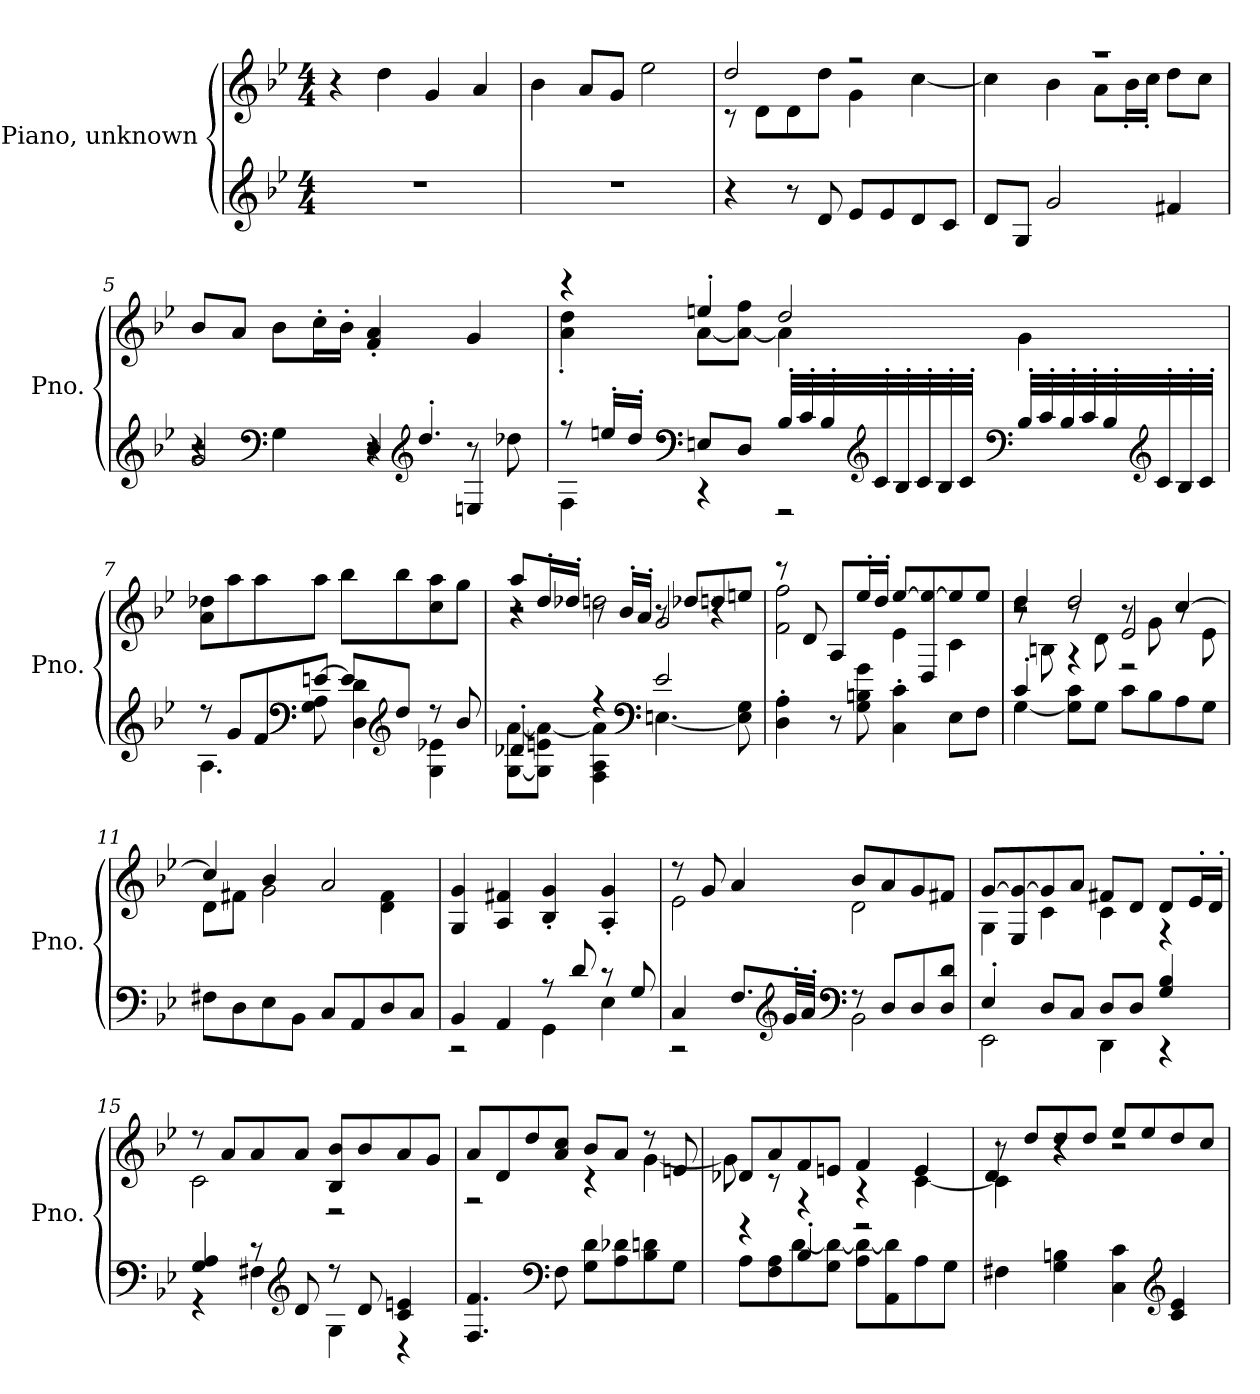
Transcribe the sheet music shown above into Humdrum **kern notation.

**kern	**kern
*part1	*part1
*staff2	*staff1
*I"Piano, unknown	*
*I'Pno.	*
*clefG2	*clefG2
*k[b-e-]	*k[b-e-]
*M4/4	*M4/4
*MM120	*MM120
=1	=1
1r	4r
.	4dd\
.	4g/
.	4a/
=2	=2
1r	4b-\
.	8a/L
.	8g/J
.	2ee-\
=3	=3
*	*^
4r	2dd/	8r
.	.	8d\L
8r	.	8d\
8d/	.	8dd\J
8e-/L	2r	4g\
8e-/	.	.
8d/	.	[4cc\
8c/J	.	.
=4	=4	=4
8d/L	1r	4cc\]
8G/J	.	.
2g/	.	4b-\
.	.	8a\L
.	.	16b-'\L
.	.	16cc'\JJ
4f#X/	.	8dd\L
.	.	8cc\J
*	*v	*v
=5	=5
*^	*
*	*^	*
2r	4r	2g/	8b-/L
.	.	.	8a/J
*clefF4	*	*	*
.	4G\	.	8b-\L
.	.	.	16cc'\L
.	.	.	16b-'\JJ
8r	4r	4D/	4f/' 4a/'
*clefG2	*	*	*
4.dd'/	.	.	.
.	8r	4En/	4g/
.	8dd-X\	.	.
*	*v	*v	*
!!LO:LB:g=z
=6	=6	=6
*	*	*^
8r	4F\	4r	4a\' 4dd\'
16een'/LL	.	.	.
16dd'/JJ	.	.	.
*clefF4	*	*	*
8En/L	4r	4een'/	[8a\L
8D/J	.	.	8a\_ 8ff\J
32B-'/LLL	2r	2dd/	4a\]
32c'/	.	.	.
32B-'/	.	.	.
*clefG2	*	*	*
32c'/	.	.	.
32B-'/	.	.	.
32c'/	.	.	.
32B-'/	.	.	.
32c'/JJJ	.	.	.
*clefF4	*	*	*
32B-'/LLL	.	.	4g\
32c'/	.	.	.
32B-'/	.	.	.
32c'/	.	.	.
32B-'/	.	.	.
*clefG2	*	*	*
32c'/	.	.	.
32B-'/	.	.	.
32c'/JJJ	.	.	.
*	*	*v	*v
!!LO:LB:g=z
=7	=7	=7
8r	4.A\	8a\ 8dd-X\L
8g/L	.	8aa\
8f/	.	8aa\
*clefF4	*	*
[8en/J	8G\ 8A\	8aa\J
8e/L]	4D\ 4d\	8bb-\L
*clefG2	*	*
8dd/J	.	8bb-\
8r	4G\ 4e-X\	8cc\ 8aa\
8b-/	.	8gg\J
=8	=8	=8
*	*	*^
*	*	*	*^
4d-X'/	[8G\ [8a\L	8aa/L	4r	2r
.	8G\] 8en\ 8a\_J	16dd'/L	.	.
.	.	16dd-X'/JJ	.	.
4r	4F\ 4A\ 4a\]	8r	2ddn\	.
.	.	16b-'/LL	.	.
.	.	16a'/JJ	.	.
*clefF4	*	*	*	*
2e/	[4.En\	8r	.	2g/
.	.	8dd-X/L	.	.
.	.	8ddn/	4r	.
.	8E\] 8G\	8een/J	.	.
*v	*v	*	*	*
*	*	*v	*v
=9	=9	=9
4D\' 4A\'	8r	2f\ 2ff\
.	8d/	.
8r	8A/L	.
8G\ 8Bn\ 8g\	16ee-'/L	.
.	16dd'/JJ	.
4C\' 4c\'	[8ee-/L	4e-\
.	8D/ 8ee-/_	.
8E-\L	8ee-/]	4c\
8F\J	8ee-/J	.
!!LO:LB:g=z
=10	=10	=10
*^	*	*^
4c'/	[4G\	4dd/	8r	2r
.	.	.	8Bn\	.
4r	8G\] 8c\L	2dd/	8r	.
.	8G\J	.	8d\	.
2r	8c\L	.	8r	2e-/
.	8B-\	.	8g\	.
.	8A\	[4cc/	8r	.
.	8G\J	.	8e-\	.
*v	*v	*	*	*
*	*	*v	*v
=11	=11	=11
8F#X\L	4cc/]	8d\L
8D\	.	8f#X\J
8E-\	4b-/	2g\
8BB-\J	.	.
8C/L	2a/	.
8AA/	.	.
8D/	.	4d\ 4f#\
8C/J	.	.
*	*v	*v
=12	=12
*^	*
4BB-/	2r	4G/ 4g/
4AA/	.	4A/ 4f#X/
8r	4GG\	4B-/' 4g/'
8d/	.	.
8r	4E-\	4A/' 4g/'
8G/	.	.
=13	=13	=13
*	*	*^
4C/	2r	8r	2e-\
.	.	8g/	.
8.F/L	.	4a/	.
*clefG2	*	*	*
32g'/LL	.	.	.
32a'/JJJ	.	.	.
*clefF4	*	*	*
8r	2BB-\	8b-/L	2d\
8D/L	.	8a/	.
8D/	.	8g/	.
8D/ 8d/J	.	8f#X/J	.
!!LO:LB:g=z	!!
=14	=14	=14	=14
4E-'/	2EE-\	[8g/L	4G\
.	.	8E-/ 8g/_	.
8D/L	.	8g/]	4c\
8C/J	.	8a/J	.
8D/L	4DD\	8f#X/L	4c\
8D/J	.	8d/J	.
4G/ 4B-/	4r	8d/L	4r
.	.	16e-'/L	.
.	.	16d'/JJ	.
=15	=15	=15	=15
4G/ 4A/	4r	8r	2c\
.	.	8a/L	.
8r	4F#X\	8a/	.
*clefG2	*	*	*
8d/	.	8a/J	.
8r	4G\	8B-/ 8b-/L	2r
8d/	.	8b-/	.
4c/ 4en/	4r	8a/	.
.	.	8g/J	.
*v	*v	*	*
=16	=16	=16
4.F/ 4.f/	8a/L	2r
.	8d/	.
.	8dd/	.
*clefF4	*	*
8F\	8a/ 8cc/J	.
8G\ 8d\L	8b-/L	4r
8A\ 8d-X\	8a/J	.
8B-\ 8dn\	8r	[4g\
8G\J	8en/	.
!!LO:LB:g=z	!!
=17	=17	=17
*^	*	*
4r	8A\L	8d-X/L	8g\]
.	8F\ 8A\	8a/	8r
4B-'/	[8d\	8f/	4r
.	8G\ 8d\_J	8en/J	.
2r	8A\ 8d\_L	4f/	4r
.	8AA\ 8d\]	.	.
.	8A\	4e/	[4c\
.	8G\J	.	.
*v	*v	*	*
=18	=18	=18
*	*	*^
4F#X\	8r	4c\]	4d/
.	8dd/L	.	.
4G\ 4Bn\	8dd/	4r	4r
.	8dd/J	.	.
4C\ 4c\	8ee-/L	2r	2r
.	8ee-/	.	.
*clefG2	*	*	*
4c/ 4e-/	8dd/	.	.
.	8cc/J	.	.
*	*v	*v	*v
=	=
*-	*-
